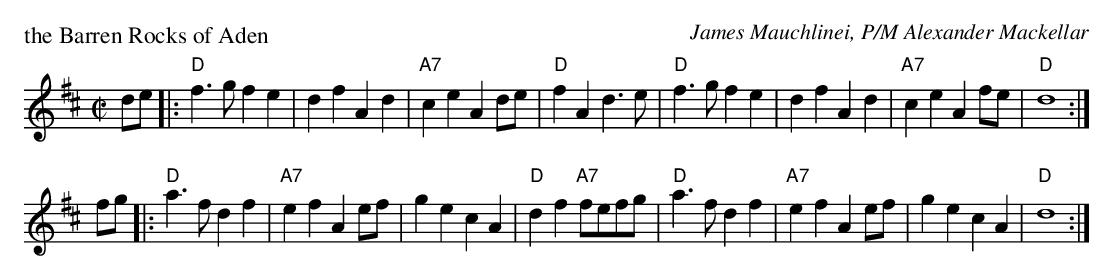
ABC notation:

X:1
P: the Barren Rocks of Aden
C: James Mauchlinei, P/M Alexander Mackellar
M: C|
L: 1/4
K: D
d/e/ \
|: "D"f>g fe | df Ad | "A7"ce Ad/e/ | "D"fA d>e \
|  "D"f>g fe | df Ad | "A7"ce Af/e/ | "D"d4 :|
f/g/ \
|: "D"a>f df | "A7"ef Ae/f/ | ge cA | "D"df "A7"f/e/f/g/ \
|  "D"a>f df | "A7"ef Ae/f/ | ge cA | "D"d4 :|
